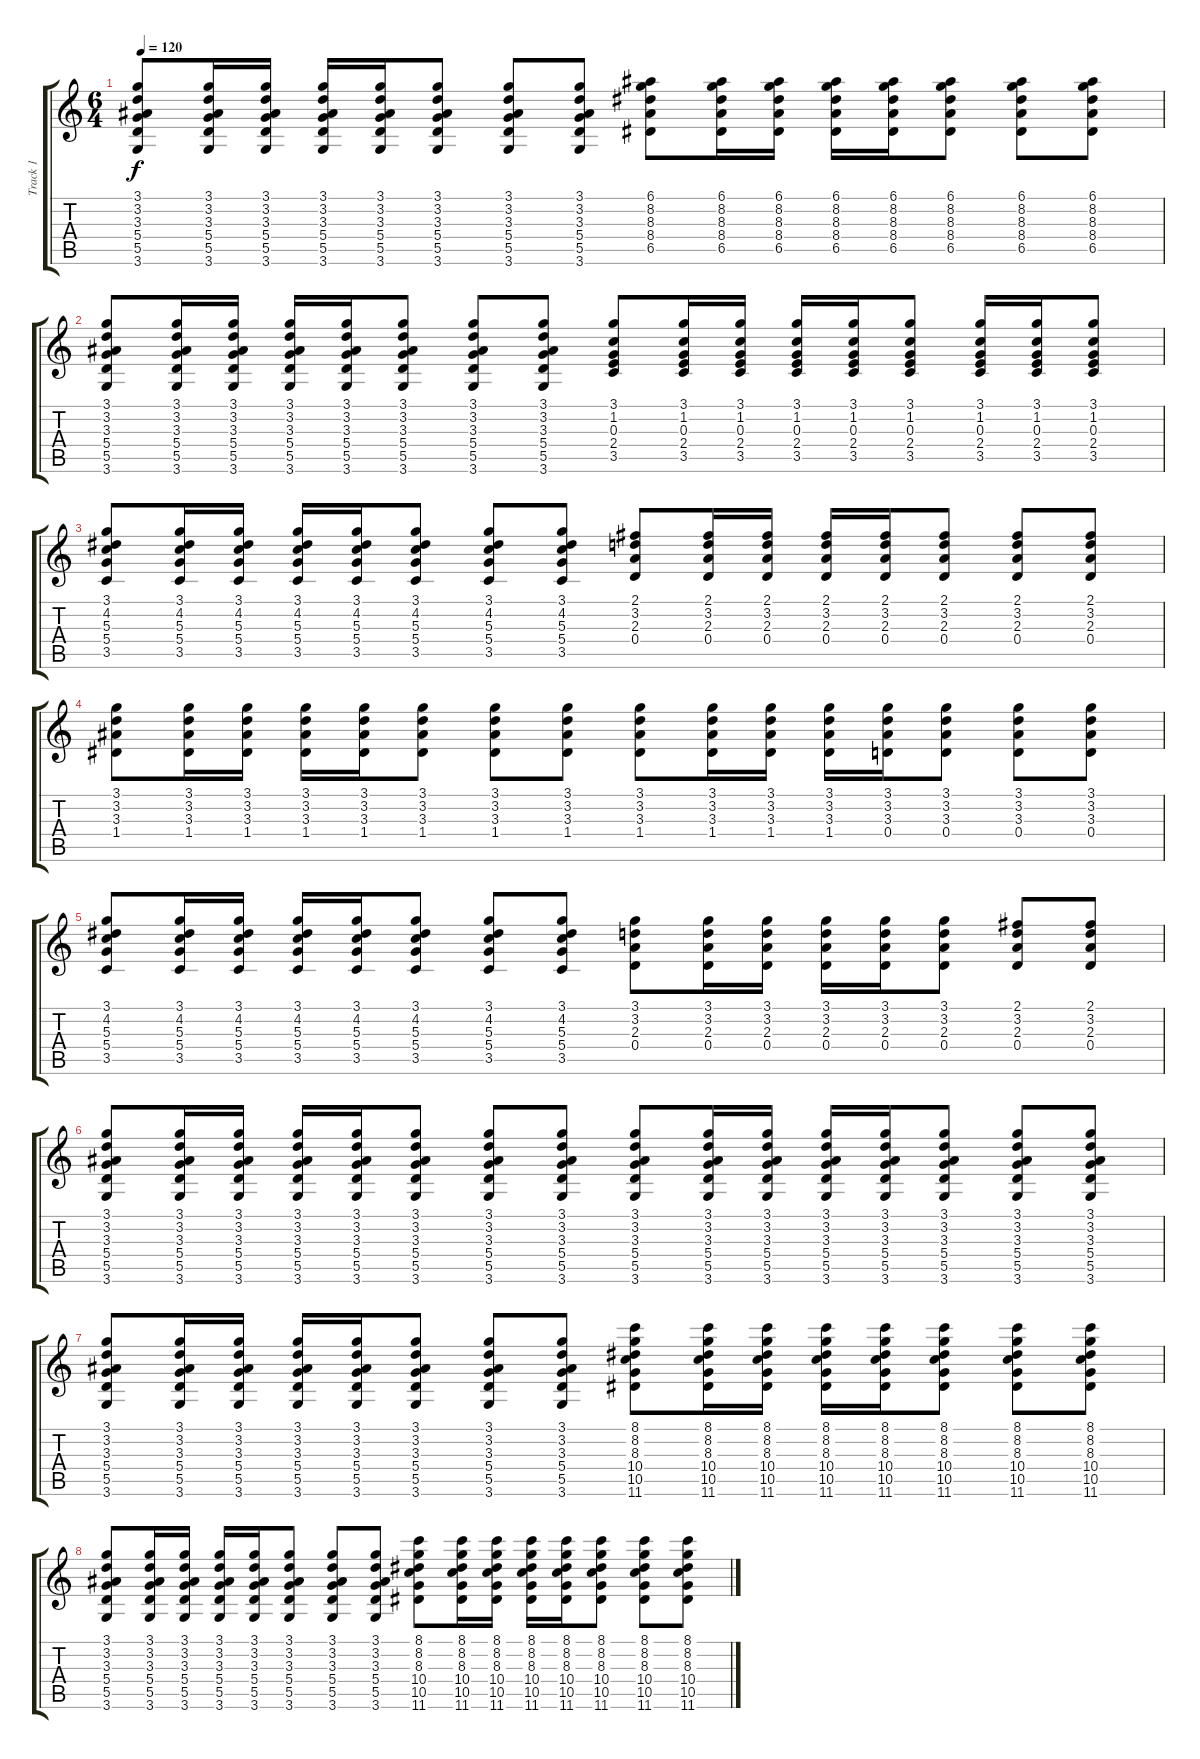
\track ("Track 1" "Track 1") {instrument electricguitarclean}
\staff {score tabs}
\tuning (E4 B3 G3 D3 A2 E2) {hide}
\ts (6 4)
\tempo 120
\clef g2
\ks c
(3.1 3.2 3.3 5.4 5.5 3.6).8{dy f} (3.1 3.2 3.3 5.4 5.5 3.6).16 (3.1 3.2 3.3 5.4 5.5 3.6).16 (3.1 3.2 3.3 5.4 5.5 3.6).16 (3.1 3.2 3.3 5.4 5.5 3.6).16 (3.1 3.2 3.3 5.4 5.5 3.6).8 (3.1 3.2 3.3 5.4 5.5 3.6).8 (3.1 3.2 3.3 5.4 5.5 3.6).8 (6.1 8.2 8.3 8.4 6.5).8 (6.1 8.2 8.3 8.4 6.5).16 (6.1 8.2 8.3 8.4 6.5).16 (6.1 8.2 8.3 8.4 6.5).16 (6.1 8.2 8.3 8.4 6.5).16 (6.1 8.2 8.3 8.4 6.5).8 (6.1 8.2 8.3 8.4 6.5).8 (6.1 8.2 8.3 8.4 6.5).8 |
(3.1 3.2 3.3 5.4 5.5 3.6).8 (3.1 3.2 3.3 5.4 5.5 3.6).16 (3.1 3.2 3.3 5.4 5.5 3.6).16 (3.1 3.2 3.3 5.4 5.5 3.6).16 (3.1 3.2 3.3 5.4 5.5 3.6).16 (3.1 3.2 3.3 5.4 5.5 3.6).8 (3.1 3.2 3.3 5.4 5.5 3.6).8 (3.1 3.2 3.3 5.4 5.5 3.6).8 (3.1 1.2 0.3 2.4 3.5).8 (3.1 1.2 0.3 2.4 3.5).16 (3.1 1.2 0.3 2.4 3.5).16 (3.1 1.2 0.3 2.4 3.5).16 (3.1 1.2 0.3 2.4 3.5).16 (3.1 1.2 0.3 2.4 3.5).8 (3.1 1.2 0.3 2.4 3.5).16 (3.1 1.2 0.3 2.4 3.5).16 (3.1 1.2 0.3 2.4 3.5).8 |
(3.1 4.2 5.3 5.4 3.5).8 (3.1 4.2 5.3 5.4 3.5).16 (3.1 4.2 5.3 5.4 3.5).16 (3.1 4.2 5.3 5.4 3.5).16 (3.1 4.2 5.3 5.4 3.5).16 (3.1 4.2 5.3 5.4 3.5).8 (3.1 4.2 5.3 5.4 3.5).8 (3.1 4.2 5.3 5.4 3.5).8 (2.1 3.2 2.3 0.4).8 (2.1 3.2 2.3 0.4).16 (2.1 3.2 2.3 0.4).16 (2.1 3.2 2.3 0.4).16 (2.1 3.2 2.3 0.4).16 (2.1 3.2 2.3 0.4).8 (2.1 3.2 2.3 0.4).8 (2.1 3.2 2.3 0.4).8 |
(3.1 3.2 3.3 1.4).8 (3.1 3.2 3.3 1.4).16 (3.1 3.2 3.3 1.4).16 (3.1 3.2 3.3 1.4).16 (3.1 3.2 3.3 1.4).16 (3.1 3.2 3.3 1.4).8 (3.1 3.2 3.3 1.4).8 (3.1 3.2 3.3 1.4).8 (3.1 3.2 3.3 1.4).8 (3.1 3.2 3.3 1.4).16 (3.1 3.2 3.3 1.4).16 (3.1 3.2 3.3 1.4).16 (3.1 3.2 3.3 0.4).16 (3.1 3.2 3.3 0.4).8 (3.1 3.2 3.3 0.4).8 (3.1 3.2 3.3 0.4).8 |
(3.1 4.2 5.3 5.4 3.5).8 (3.1 4.2 5.3 5.4 3.5).16 (3.1 4.2 5.3 5.4 3.5).16 (3.1 4.2 5.3 5.4 3.5).16 (3.1 4.2 5.3 5.4 3.5).16 (3.1 4.2 5.3 5.4 3.5).8 (3.1 4.2 5.3 5.4 3.5).8 (3.1 4.2 5.3 5.4 3.5).8 (3.1 3.2 2.3 0.4).8 (3.1 3.2 2.3 0.4).16 (3.1 3.2 2.3 0.4).16 (3.1 3.2 2.3 0.4).16 (3.1 3.2 2.3 0.4).16 (3.1 3.2 2.3 0.4).8 (2.1 3.2 2.3 0.4).8 (2.1 3.2 2.3 0.4).8 |
(3.1 3.2 3.3 5.4 5.5 3.6).8 (3.1 3.2 3.3 5.4 5.5 3.6).16 (3.1 3.2 3.3 5.4 5.5 3.6).16 (3.1 3.2 3.3 5.4 5.5 3.6).16 (3.1 3.2 3.3 5.4 5.5 3.6).16 (3.1 3.2 3.3 5.4 5.5 3.6).8 (3.1 3.2 3.3 5.4 5.5 3.6).8 (3.1 3.2 3.3 5.4 5.5 3.6).8 (3.1 3.2 3.3 5.4 5.5 3.6).8 (3.1 3.2 3.3 5.4 5.5 3.6).16 (3.1 3.2 3.3 5.4 5.5 3.6).16 (3.1 3.2 3.3 5.4 5.5 3.6).16 (3.1 3.2 3.3 5.4 5.5 3.6).16 (3.1 3.2 3.3 5.4 5.5 3.6).8 (3.1 3.2 3.3 5.4 5.5 3.6).8 (3.1 3.2 3.3 5.4 5.5 3.6).8 |
(3.1 3.2 3.3 5.4 5.5 3.6).8 (3.1 3.2 3.3 5.4 5.5 3.6).16 (3.1 3.2 3.3 5.4 5.5 3.6).16 (3.1 3.2 3.3 5.4 5.5 3.6).16 (3.1 3.2 3.3 5.4 5.5 3.6).16 (3.1 3.2 3.3 5.4 5.5 3.6).8 (3.1 3.2 3.3 5.4 5.5 3.6).8 (3.1 3.2 3.3 5.4 5.5 3.6).8 (8.1 8.2 8.3 10.4 10.5 11.6).8 (8.1 8.2 8.3 10.4 10.5 11.6).16 (8.1 8.2 8.3 10.4 10.5 11.6).16 (8.1 8.2 8.3 10.4 10.5 11.6).16 (8.1 8.2 8.3 10.4 10.5 11.6).16 (8.1 8.2 8.3 10.4 10.5 11.6).8 (8.1 8.2 8.3 10.4 10.5 11.6).8 (8.1 8.2 8.3 10.4 10.5 11.6).8 |
(3.1 3.2 3.3 5.4 5.5 3.6).8 (3.1 3.2 3.3 5.4 5.5 3.6).16 (3.1 3.2 3.3 5.4 5.5 3.6).16 (3.1 3.2 3.3 5.4 5.5 3.6).16 (3.1 3.2 3.3 5.4 5.5 3.6).16 (3.1 3.2 3.3 5.4 5.5 3.6).8 (3.1 3.2 3.3 5.4 5.5 3.6).8 (3.1 3.2 3.3 5.4 5.5 3.6).8 (8.1 8.2 8.3 10.4 10.5 11.6).8 (8.1 8.2 8.3 10.4 10.5 11.6).16 (8.1 8.2 8.3 10.4 10.5 11.6).16 (8.1 8.2 8.3 10.4 10.5 11.6).16 (8.1 8.2 8.3 10.4 10.5 11.6).16 (8.1 8.2 8.3 10.4 10.5 11.6).8 (8.1 8.2 8.3 10.4 10.5 11.6).8 (8.1 8.2 8.3 10.4 10.5 11.6).8
